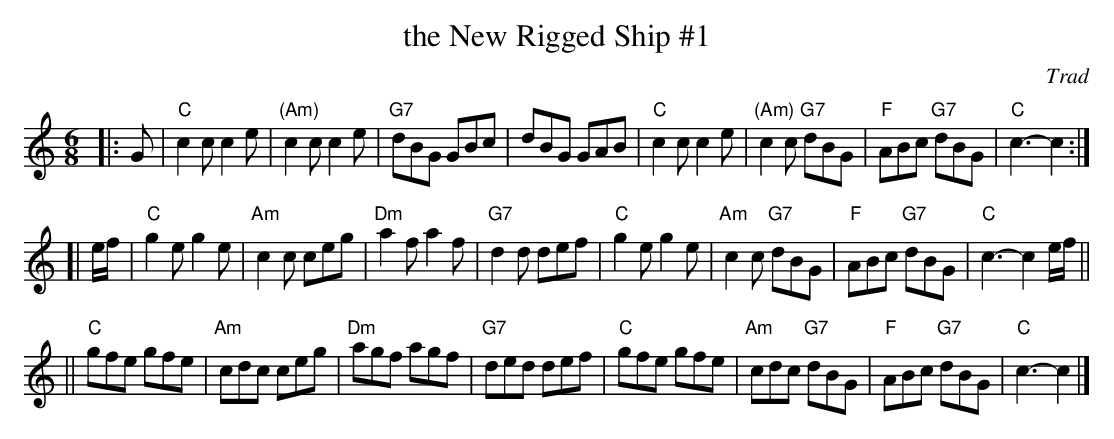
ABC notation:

X:1
T: the New Rigged Ship #1
O: Trad
M: 6/8
L: 1/8
K: C
|: G \
| "C"c2c c2e | "(Am)"c2c c2e | "G7"dBG GBc | dBG GAB \
| "C"c2c c2e | "(Am)"c2c "G7"dBG | "F"ABc "G7"dBG | "C"c3- c2 :|
[| e/f/ \
| "C"g2e g2e | "Am"c2c ceg | "Dm"a2f a2f | "G7"d2d def \
| "C"g2e g2e | "Am"c2c "G7"dBG | "F"ABc "G7"dBG | "C"c3- c2e/f/ ||
|| "C"gfe gfe | "Am"cdc ceg | "Dm"agf agf | "G7"ded def \
| "C"gfe gfe | "Am"cdc "G7"dBG | "F"ABc "G7"dBG | "C"c3- c2 |]
